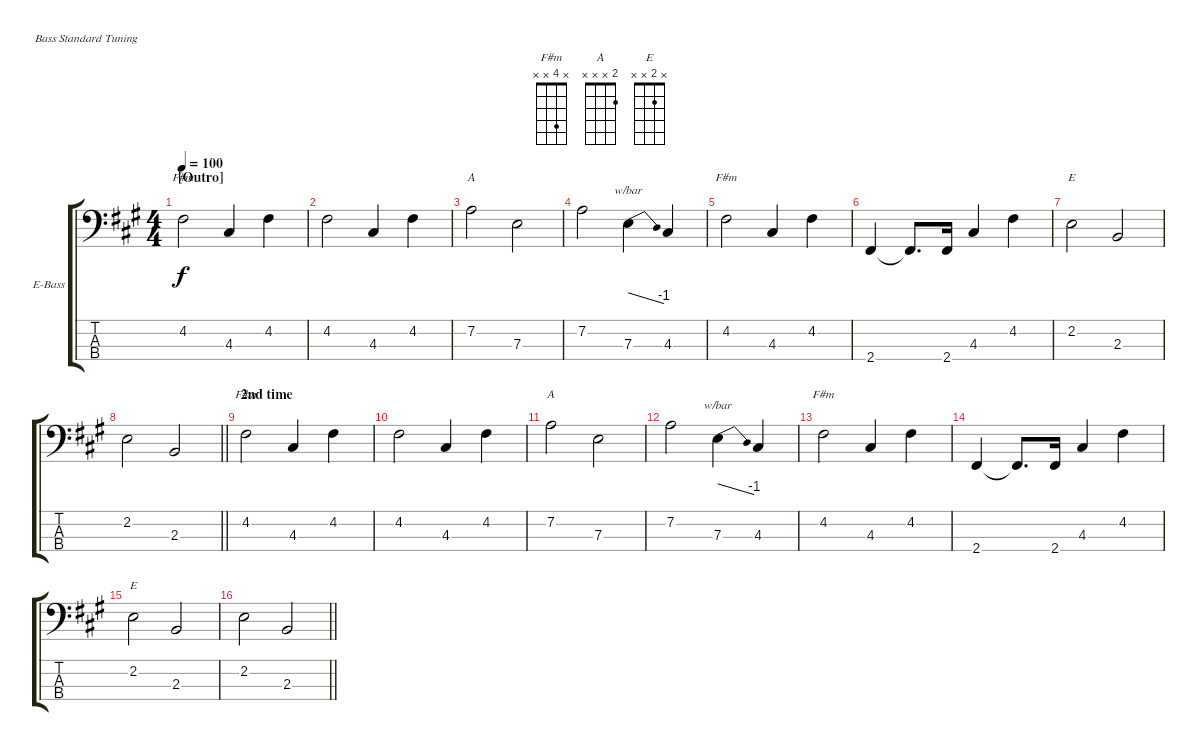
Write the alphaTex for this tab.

\bracketExtendMode groupsimilarinstruments
\firstSystemTrackNameOrientation horizontal
\otherSystemsTrackNameOrientation horizontal
\track ("Electric Bass" "E-Bass") {instrument electricbassfinger}
\staff {score tabs}
\tuning (G2 D2 A1 E1)
\chord ("F#m" x 4 x x)
\chord ("A" 2 x x x)
\chord ("E" x 2 x x)
\ts (4 4)
\section ("" "[Outro]")
\tempo 100
\clef f4
\scale
0.333333
\ks f#minor
4.2.2{ch "F#m" dy f} 4.3.4 4.2.4 |
\scale
0.333333 4.2.2 4.3.4 4.2.4 |
\scale
0.333333 7.2.2{ch "A"} 7.3.2 |
\scale
0.333333 7.2.2 7.3.4{tbe (dive default 37.8 0 59.4 -4)} 4.3.4 |
\scale
0.333333 4.2.2{ch "F#m"} 4.3.4 4.2.4 |
\scale
0.333333 2.4.4 2.4{t}.8{d} 2.4.16 4.3.4 4.2.4 |
\scale
0.333333 2.2.2{ch "E"} 2.3.2 |
\scale
0.333333
\barLineRight lightlight
2.2.2 2.3.2 |
\section ("" "2nd time")
\scale
0.333333 4.2.2{ch "F#m"} 4.3.4 4.2.4 |
\scale
0.333333 4.2.2 4.3.4 4.2.4 |
\scale
0.333333 7.2.2{ch "A"} 7.3.2 |
\scale
0.333333 7.2.2 7.3.4{tbe (dive default 37.8 0 59.4 -4)} 4.3.4 |
\scale
0.333333 4.2.2{ch "F#m"} 4.3.4 4.2.4 |
\scale
0.333333 2.4.4 2.4{t}.8{d} 2.4.16 4.3.4 4.2.4 |
\scale
0.333333 2.2.2{ch "E"} 2.3.2 |
\scale
0.333333
\barLineRight lightlight
2.2.2 2.3.2
